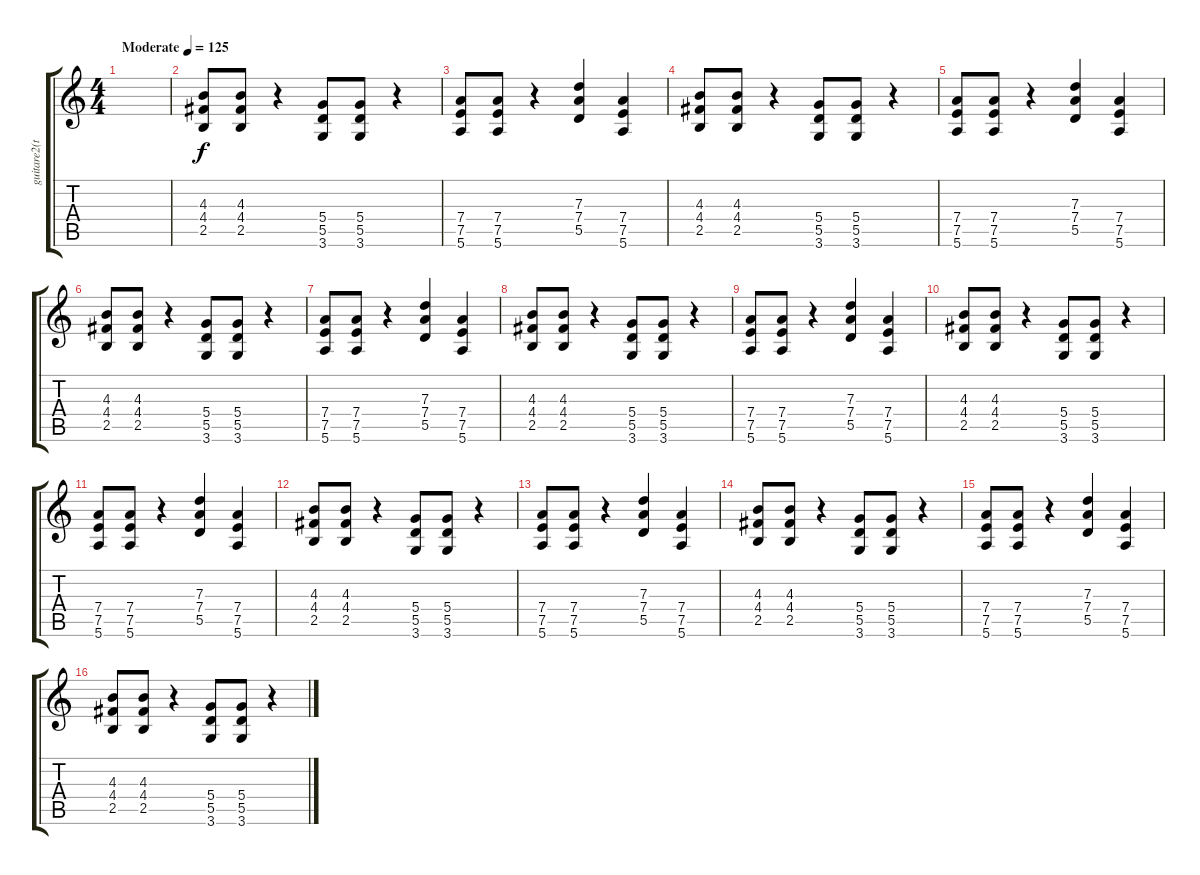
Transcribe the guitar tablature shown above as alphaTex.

\track ("guitare2(the cretin)" "guitare2(t") {instrument overdrivenguitar}
\staff {score tabs}
\tuning (E4 B3 G3 D3 A2 E2) {hide}
\ts (4 4)
\tempo (125 "Moderate")
\clef g2
\ks c
|
(4.3 4.4 2.5).8 (4.3 4.4 2.5).8 r.4 (5.4 5.5 3.6).8 (5.4 5.5 3.6).8 r.4 |
(7.4 7.5 5.6).8 (7.4 7.5 5.6).8 r.4 (7.3 7.4 5.5).4 (7.4 7.5 5.6).4 |
(4.3 4.4 2.5).8 (4.3 4.4 2.5).8 r.4 (5.4 5.5 3.6).8 (5.4 5.5 3.6).8 r.4 |
(7.4 7.5 5.6).8 (7.4 7.5 5.6).8 r.4 (7.3 7.4 5.5).4 (7.4 7.5 5.6).4 |
(4.3 4.4 2.5).8 (4.3 4.4 2.5).8 r.4 (5.4 5.5 3.6).8 (5.4 5.5 3.6).8 r.4 |
(7.4 7.5 5.6).8 (7.4 7.5 5.6).8 r.4 (7.3 7.4 5.5).4 (7.4 7.5 5.6).4 |
(4.3 4.4 2.5).8 (4.3 4.4 2.5).8 r.4 (5.4 5.5 3.6).8 (5.4 5.5 3.6).8 r.4 |
(7.4 7.5 5.6).8 (7.4 7.5 5.6).8 r.4 (7.3 7.4 5.5).4 (7.4 7.5 5.6).4 |
(4.3 4.4 2.5).8 (4.3 4.4 2.5).8 r.4 (5.4 5.5 3.6).8 (5.4 5.5 3.6).8 r.4 |
(7.4 7.5 5.6).8 (7.4 7.5 5.6).8 r.4 (7.3 7.4 5.5).4 (7.4 7.5 5.6).4 |
(4.3 4.4 2.5).8 (4.3 4.4 2.5).8 r.4 (5.4 5.5 3.6).8 (5.4 5.5 3.6).8 r.4 |
(7.4 7.5 5.6).8 (7.4 7.5 5.6).8 r.4 (7.3 7.4 5.5).4 (7.4 7.5 5.6).4 |
(4.3 4.4 2.5).8 (4.3 4.4 2.5).8 r.4 (5.4 5.5 3.6).8 (5.4 5.5 3.6).8 r.4 |
(7.4 7.5 5.6).8 (7.4 7.5 5.6).8 r.4 (7.3 7.4 5.5).4 (7.4 7.5 5.6).4 |
(4.3 4.4 2.5).8 (4.3 4.4 2.5).8 r.4 (5.4 5.5 3.6).8 (5.4 5.5 3.6).8 r.4
